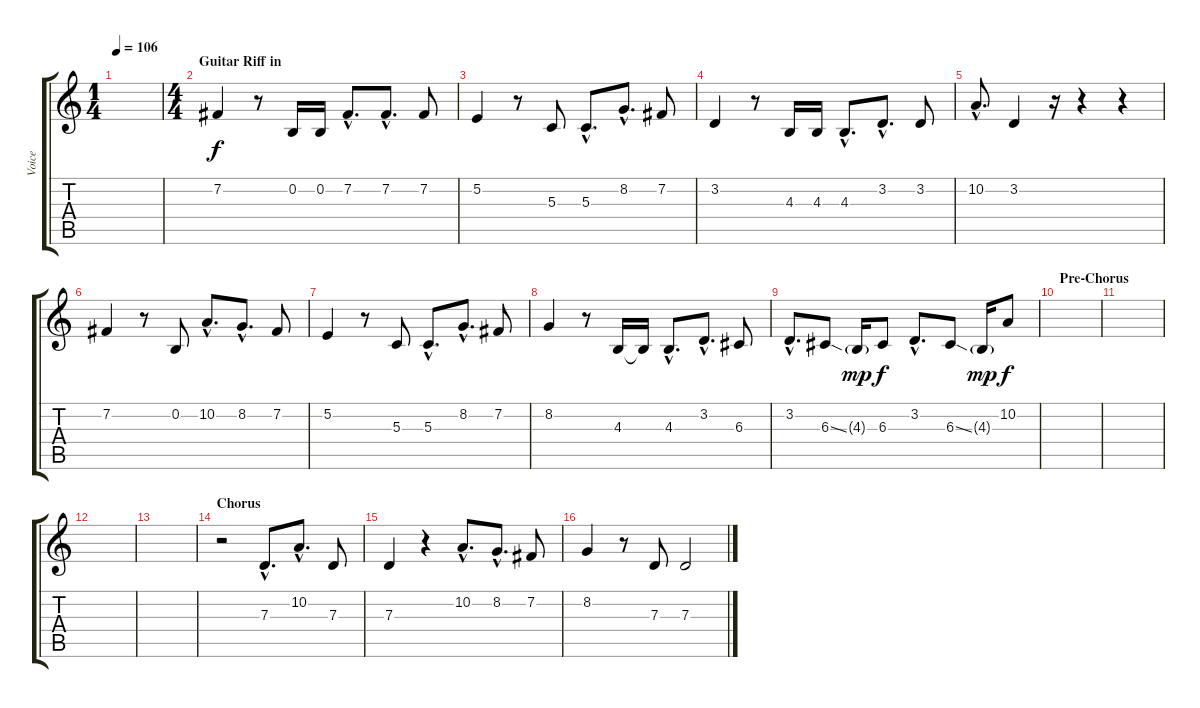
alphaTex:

\track ("Voice" "Voice") {instrument oboe}
\staff {score tabs}
\tuning (E4 B3 G3 D3 A2 E2) {hide}
\ts (1 4)
\tempo 106
\clef g2
\ks c
|
\ts (4 4)
\section ("" "Guitar Riff in")
7.2.4 r.8 0.2.16 0.2.16 7.2{hac}.8{d} 7.2{hac}.8{d} 7.2.8 |
5.2.4 r.8 5.3.8 5.3{hac}.8{d} 8.2{hac}.8{d} 7.2.8 |
3.2.4 r.8 4.3.16 4.3.16 4.3{hac}.8{d} 3.2{hac}.8{d} 3.2.8 |
10.2{hac}.8{d} 3.2.4 r.16 r.4 r.4 |
7.2.4 r.8 0.2.8 10.2{hac}.8{d} 8.2{hac}.8{d} 7.2.8 |
5.2.4 r.8 5.3.8 5.3{hac}.8{d} 8.2{hac}.8{d} 7.2.8 |
8.2.4 r.8 4.3.16 4.3{t}.16 4.3{hac}.8{d} 3.2{hac}.8{d} 6.3.8 |
3.2{hac}.8{d} 6.3{ss}.8 4.3{g}.16{dy mp} 6.3.8{dy f} 3.2{hac}.8{d} 6.3{ss}.8 4.3{g}.16{dy mp} 10.2.8{dy f} |
\section ("" "Pre-Chorus")
|
|
|
|
\section ("" "Chorus")
r.2 7.3{hac}.8{d} 10.2{hac}.8{d} 7.3.8 |
7.3.4 r.4 10.2{hac}.8{d} 8.2{hac}.8{d} 7.2.8 |
8.2.4 r.8 7.3.8 7.3.2
